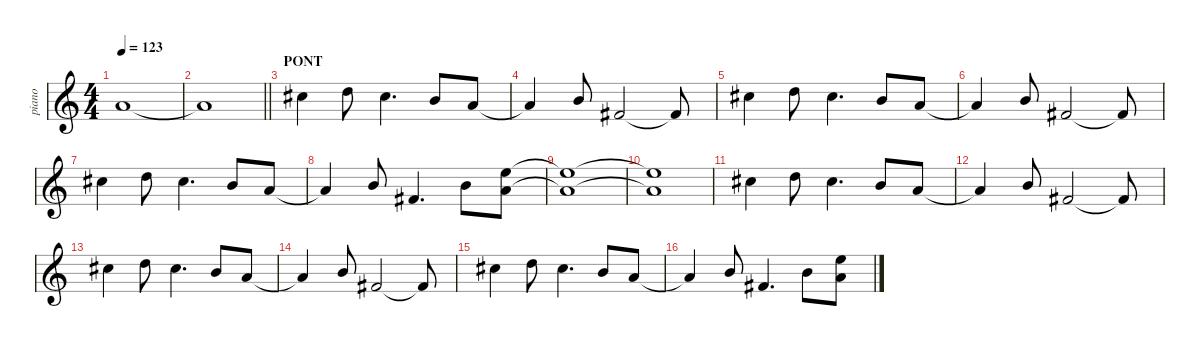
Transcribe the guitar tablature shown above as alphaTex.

\defaultSystemsLayout 4
\hideDynamics
\bracketExtendMode nobrackets
\otherSystemsTrackNameOrientation horizontal
\track ("Piano" "piano") {instrument electricpiano1}
\staff {score}
\tuning (E4 B3 G3 D3 A2 E2)
\ts (4 4)
\tempo 123
\clef g2
\ks c
10.2.1{dy f beam Up} |
\barLineRight lightlight
10.2{t}.1{beam Up} |
\section ("" "PONT")
9.1{acc #}.4{beam Down} 10.1.8{beam Down} 9.1{acc #}.4{d beam Down} 7.1.8{beam Up} 5.1.8{beam Up} |
5.1{t}.4{beam Up} 7.1.8{beam Up} 7.2{acc #}.2{beam Up} 7.2{t acc #}.8{beam Up} |
9.1{acc #}.4{beam Down} 10.1.8{beam Down} 9.1{acc #}.4{d beam Down} 7.1.8{beam Up} 5.1.8{beam Up} |
5.1{t}.4{beam Up} 7.1.8{beam Up} 7.2{acc #}.2{beam Up} 7.2{t acc #}.8{beam Up} |
9.1{acc #}.4{beam Down} 10.1.8{beam Down} 9.1{acc #}.4{d beam Down} 7.1.8{beam Up} 5.1.8{beam Up} |
5.1{t}.4{beam Up} 7.1.8{beam Up} 7.2{acc #}.4{d beam Up} 7.1.8{beam Down} (12.1 10.2).8{beam Down} |
(12.1{t} 10.2{t}).1{beam Down} |
(12.1{t} 10.2{t}).1{beam Down} |
9.1{acc #}.4{beam Down} 10.1.8{beam Down} 9.1{acc #}.4{d beam Down} 7.1.8{beam Up} 5.1.8{beam Up} |
5.1{t}.4{beam Up} 7.1.8{beam Up} 7.2{acc #}.2{beam Up} 7.2{t acc #}.8{beam Up} |
9.1{acc #}.4{beam Down} 10.1.8{beam Down} 9.1{acc #}.4{d beam Down} 7.1.8{beam Up} 5.1.8{beam Up} |
5.1{t}.4{beam Up} 7.1.8{beam Up} 7.2{acc #}.2{beam Up} 7.2{t acc #}.8{beam Up} |
9.1{acc #}.4{beam Down} 10.1.8{beam Down} 9.1{acc #}.4{d beam Down} 7.1.8{beam Up} 5.1.8{beam Up} |
5.1{t}.4{beam Up} 7.1.8{beam Up} 7.2{acc #}.4{d beam Up} 7.1.8{beam Down} (12.1 10.2).8{beam Down}
